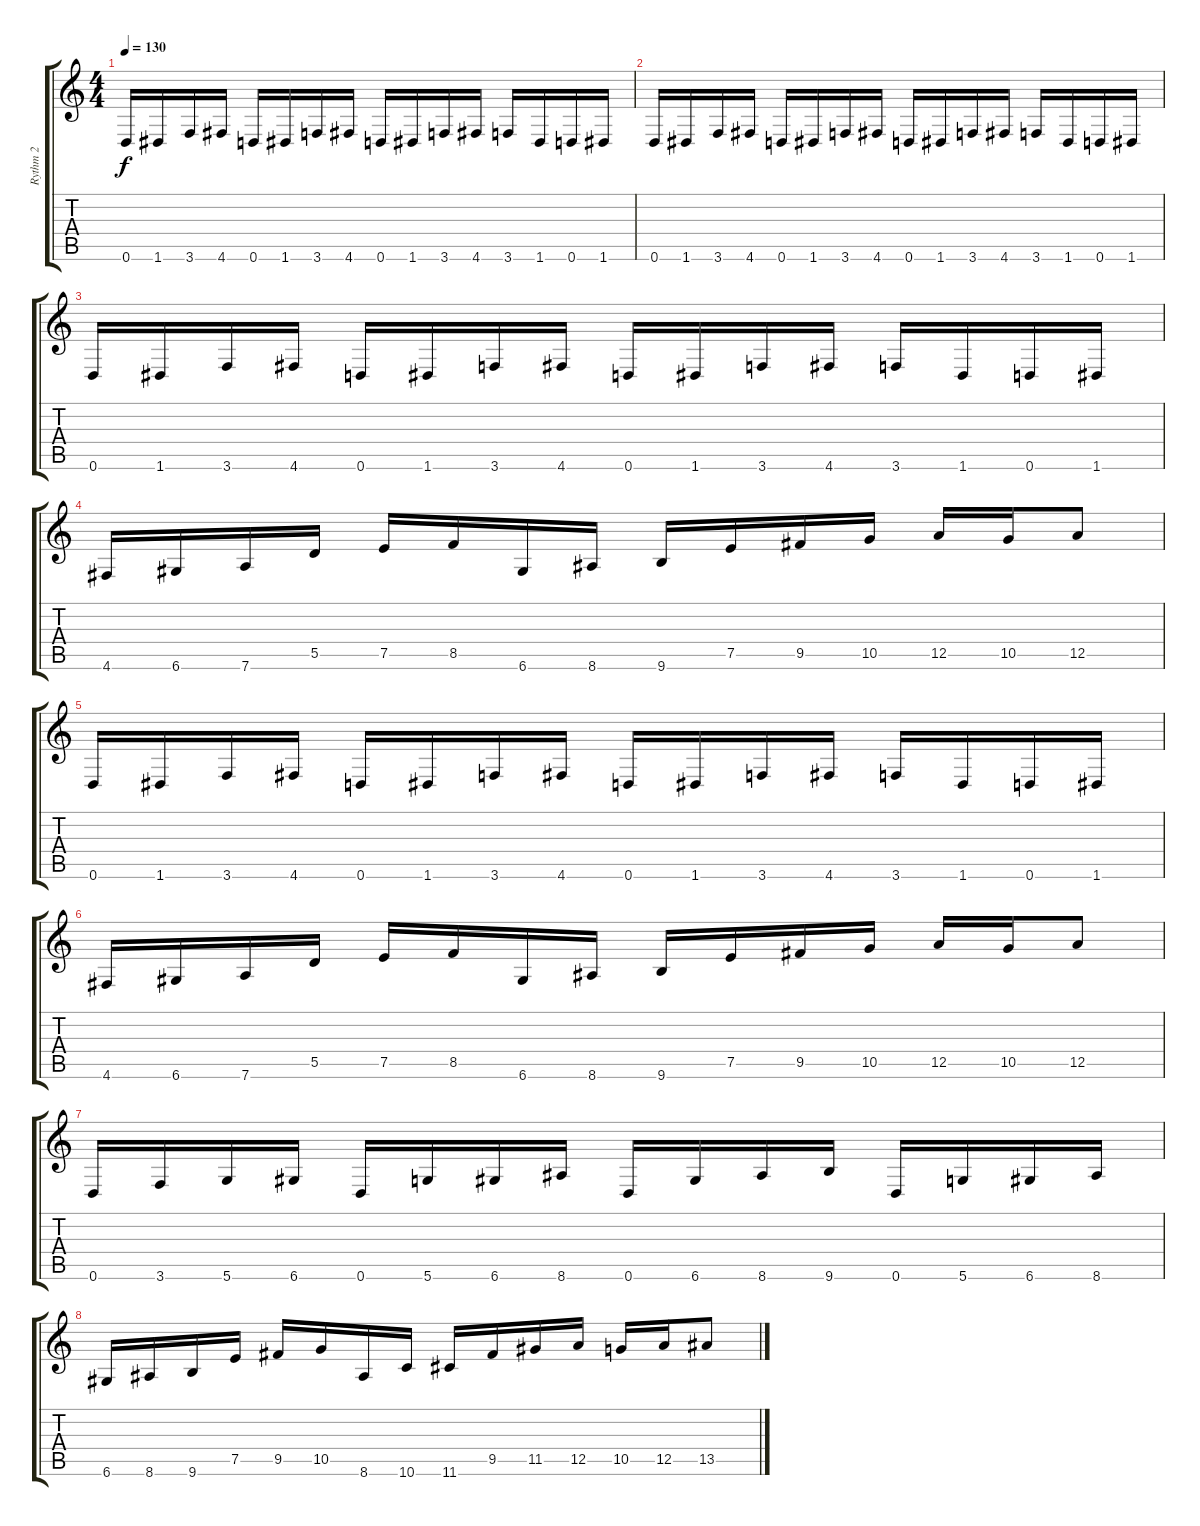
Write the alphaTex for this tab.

\track ("Rythm 2" "Rythm 2") {instrument distortionguitar}
\staff {score tabs}
\tuning (E4 B3 G3 D3 A2 D2) {hide}
\ts (4 4)
\tempo 130
\clef g2
\ks c
0.6.16{dy f} 1.6.16 3.6.16 4.6.16 0.6.16 1.6.16 3.6.16 4.6.16 0.6.16 1.6.16 3.6.16 4.6.16 3.6.16 1.6.16 0.6.16 1.6.16 |
0.6.16 1.6.16 3.6.16 4.6.16 0.6.16 1.6.16 3.6.16 4.6.16 0.6.16 1.6.16 3.6.16 4.6.16 3.6.16 1.6.16 0.6.16 1.6.16 |
0.6.16 1.6.16 3.6.16 4.6.16 0.6.16 1.6.16 3.6.16 4.6.16 0.6.16 1.6.16 3.6.16 4.6.16 3.6.16 1.6.16 0.6.16 1.6.16 |
4.6.16 6.6.16 7.6.16 5.5.16 7.5.16 8.5.16 6.6.16 8.6.16 9.6.16 7.5.16 9.5.16 10.5.16 12.5.16 10.5.16 12.5.8 |
0.6.16 1.6.16 3.6.16 4.6.16 0.6.16 1.6.16 3.6.16 4.6.16 0.6.16 1.6.16 3.6.16 4.6.16 3.6.16 1.6.16 0.6.16 1.6.16 |
4.6.16 6.6.16 7.6.16 5.5.16 7.5.16 8.5.16 6.6.16 8.6.16 9.6.16 7.5.16 9.5.16 10.5.16 12.5.16 10.5.16 12.5.8 |
0.6.16 3.6.16 5.6.16 6.6.16 0.6.16 5.6.16 6.6.16 8.6.16 0.6.16 6.6.16 8.6.16 9.6.16 0.6.16 5.6.16 6.6.16 8.6.16 |
6.6.16 8.6.16 9.6.16 7.5.16 9.5.16 10.5.16 8.6.16 10.6.16 11.6.16 9.5.16 11.5.16 12.5.16 10.5.16 12.5.16 13.5.8
